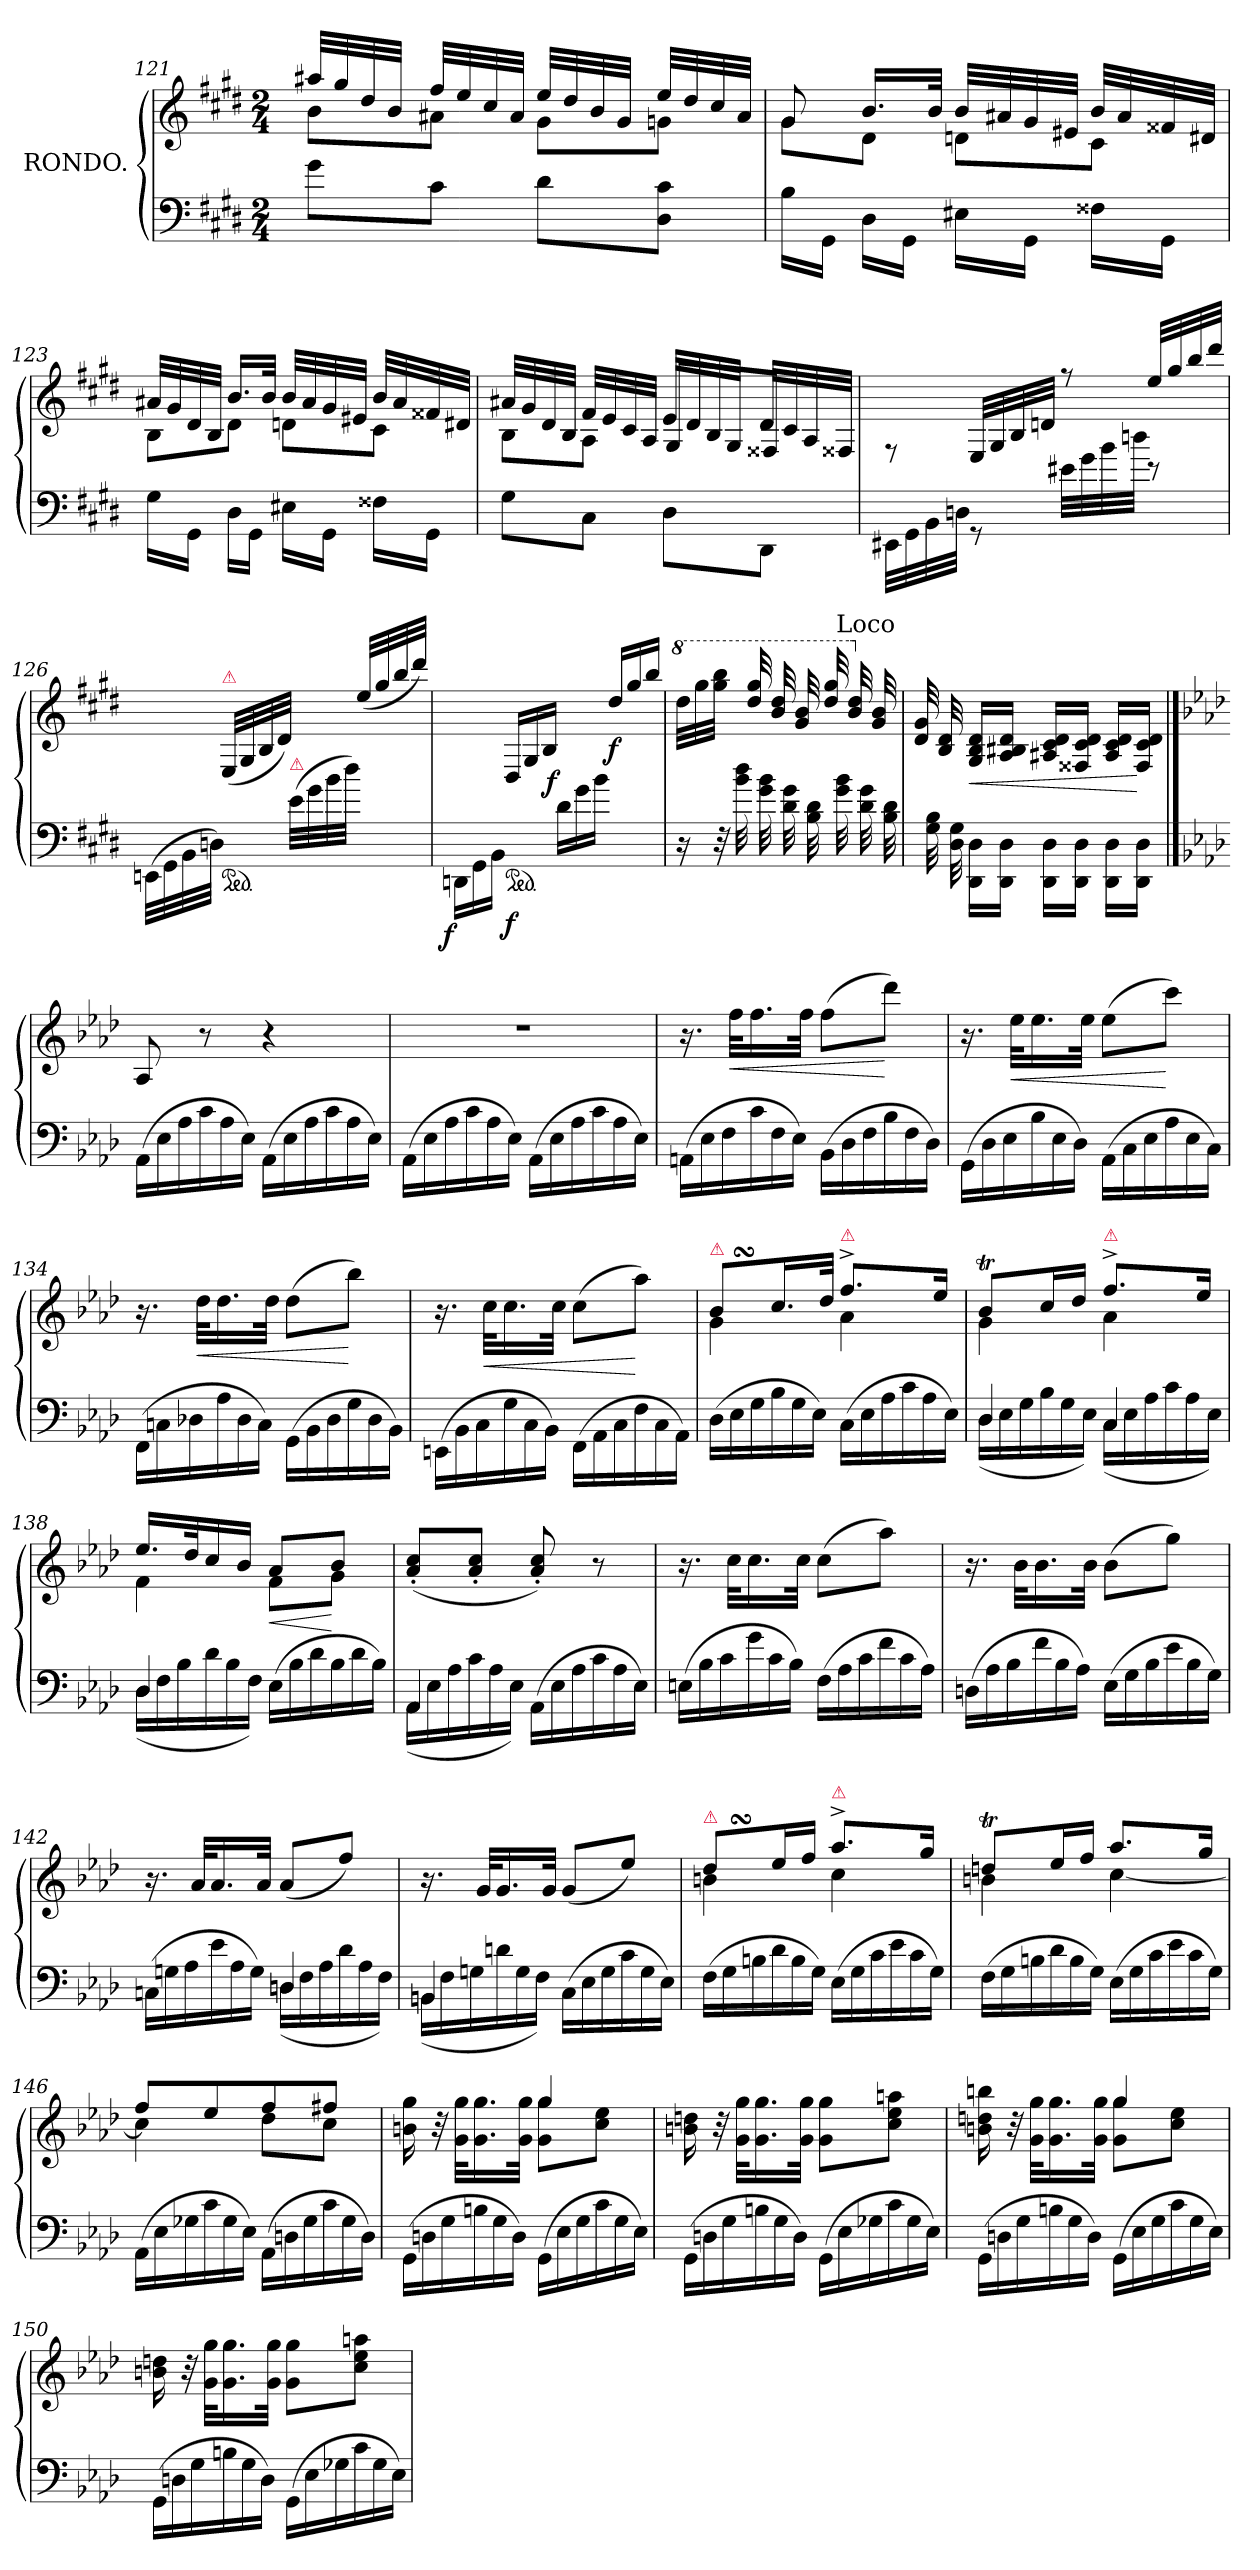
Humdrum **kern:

**kern	**kern	**dynam
*part1	*part1	*part1
*staff2	*staff1	*staff1/2
*I"RONDO.	*	*
*clefF4	*clefG2	*
*k[f#c#g#d#]	*k[f#c#g#d#]	*
*M2/4	*M2/4	*
=121	=121	=121
*	*^	*
8g#\L	32aa#XLLL	8bL	.
.	32gg#	.	.
.	32dd#	.	.
.	32bJJJ	.	.
8c#J	32ff#LLL	8a#XJ	.
.	32ee	.	.
.	32cc#	.	.
.	32a#JJJ	.	.
8d#\L	32eeLLL	8g#L	.
.	32dd#	.	.
.	32b	.	.
.	32g#JJJ	.	.
8D# 8c#J	32eeLLL	8gnJ	.
.	32dd#	.	.
.	32cc#	.	.
.	32a#JJJ	.	.
=122	=122	=122	=122
16B\LL	8g#/	8g#L	.
16GG#JJ	.	.	.
16D#\LL	16.b/LL	8d#J	.
16GG#JJ	.	.	.
.	32bJJk	.	.
16E#X\LL	32bLLL	8dnL	.
.	32a#X	.	.
16GG#JJ	32g#	.	.
.	32e#XJJJ	.	.
16F##X\LL	32bLLL	8c#J	.
.	32a#	.	.
16GG#JJ	32f##X	.	.
.	32d#XJJJ	.	.
=123	=123	=123	=123
16G#\LL	32a#XLLL	8BL	.
.	32g#	.	.
16GG#JJ	32d#	.	.
.	32BJJJ	.	.
16D#\LL	16.bLL	8d#J	.
16GG#JJ	.	.	.
.	32bJJk	.	.
16E#X\LL	32bLLL	8dnL	.
.	32a#	.	.
16GG#JJ	32g#	.	.
.	32e#XJJJ	.	.
16F##X\LL	32bLLL	8c#J	.
.	32a#	.	.
16GG#JJ	32f##X	.	.
.	32d#XJJJ	.	.
=124	=124	=124	=124
8G#\L	32a#XLLL	8B\L	.
.	32g#	.	.
.	32d#	.	.
.	32BJJJ	.	.
8C#J	32f#LLL	8AJ	.
.	32e	.	.
.	32c#	.	.
.	32AJJJ	.	.
8D#\L	32eLLL	8G#/L	.
.	32d#	.	.
.	32B	.	.
.	32G#JJJ	.	.
8DD#J	32d#LLL	8F##XJ	.
.	32c#	.	.
.	32A	.	.
.	32F##XJJJ	.	.
*	*v	*v	*
=125	=125	=125
32EE#X\LLL	8rF	.
32GG#	.	.
32BB	.	.
32DnJJJ	.	.
8rGG	32E/LLL	.
.	32G#/	.
.	32B/	.
.	32dn/JJJ	.
32e#X\LLL	8rff	.
32g#\	.	.
32b\	.	.
32ddn\JJJ	.	.
8re	32ee/LLL	.
.	32gg#	.
.	32bb	.
.	32ddd#JJJ	.
=126	=126	=126
(>32EEn\LLL	8ryy	.
32GG#	.	.
32BB	.	.
32DnJJJ)	.	.
!	!LO:TX:a:color=crimson:t=⚠	!
*ped	*	*
8ryy	(<32E/LLL	.
.	32G#/	.
.	32B/	.
.	32d#/JJJ)	.
!LO:TX:a:color=crimson:t=⚠	!	!
(>32e\LLL	8ryy	.
32g#\	.	.
32b\	.	.
32dd#\JJJ)	.	.
8ryy	(<32ee/LLL	.
.	32gg#	.
.	32bb	.
.	32ddd#JJJ)	.
=127	=127	=127
*Xtuplet	*	*
!	!	!LO:DY:b=2:rj
24DDn\LL	8ryy	f
24GG#	.	.
24BBJJ	.	.
*	*Xtuplet	*
!	!	!LO:DY:b=2
*ped	*	*
8ryy	24D#/LL	f
.	24G#/	.
.	24B/JJ	.
!	!	!LO:DY:b:rj
24d#\LL	8ryy	f
24g#\	.	.
24b\JJ	.	.
!	!	!LO:DY:b
8ryy	24dd#/LL	f
.	24gg#	.
.	24bbJJ	.
=128	=128	=128
*	*8va	*
16r	32ddd#\LLL	.
.	32ggg#\	.
32r	32ggg#\ 32bbb\JJJ	.
32b\ 32dd#\	32ryy	.
32ryy	32ddd#/ 32ggg#/	.
32g#\ 32b\	32ryy	.
32ryy	32bb/ 32ddd#/	.
32d#\ 32g#\	32ryy	.
32ryy	32gg#/ 32bb/	.
32B\ 32d#\	32ryy	.
32ryy	32ddd#/ 32ggg#/	.
*	*X8va	*
!	!LO:TX:a:t=Loco	!
32g#\ 32b\	32ryy	.
32ryy	32b/ 32dd#/	.
32d#\ 32g#\	32ryy	.
32ryy	32g#/ 32b/	.
32B\ 32d#\	32ryy	.
=129	=129	=129
32ryy	32d#/ 32g#/	.
32G#\ 32B\	32ryy	.
32ryy	32B/ 32d#/	.
32D#\ 32G#\	32ryy	.
!	!	!LO:HP:b
16DD#\ 16D#\LL	16G#/ 16B/ 16d#/LL	<
16DD#\ 16D#\JJ	16A/ 16B#X/ 16d#/JJ	.
16DD#\ 16D#\LL	16A#X/ 16c#/ 16d#/LL	.
16DD#\ 16D#\JJ	16F##X/ 16c#/ 16d#/JJ	.
16DD# 16D#LL	16A#/ 16c#/ 16d#/LL	.
16DD#\ 16D#\JJ	16F##/ 16c#/ 16d#/JJ	[
==130	==130	==130
*k[b-e-a-d-]	*k[b-e-a-d-]	*
*	*MM108	*
(>24AA-LL	8A-	.
24E-	.	.
24A-	.	.
24c	8r	.
24A-	.	.
24E-JJ)	.	.
(>24AA-LL	4r	.
24E-	.	.
24A-	.	.
24c	.	.
24A-	.	.
24E-JJ)	.	.
=131	=131	=131
(>24AA-LL	2rdd	.
24E-	.	.
24A-	.	.
24c	.	.
24A-	.	.
24E-JJ)	.	.
(>24AA-LL	.	.
24E-	.	.
24A-	.	.
24c	.	.
24A-	.	.
24E-JJ)	.	.
=132	=132	=132
(>24AAn\LL	16.r	.
24E-	.	.
24F	.	.
!	!	!LO:HP:b
.	32ffKLL	<
24c	16.ff	.
24F	.	.
24E-JJ)	.	.
.	32ffJJk	.
(>24BB-\LL	(8ffL	.
24D-	.	.
24F	.	.
24B-	8ddd-J)	[
24F	.	.
24D-JJ)	.	.
=133	=133	=133
(>24GGLL	16.r	.
24D-	.	.
24E-	.	.
!	!	!LO:HP:b
.	32ee-KLL	<
24B-	16.ee-	.
24E-	.	.
24D-JJ)	.	.
.	32ee-JJk	.
(>24AA-\LL	(>8ee-L	.
24C	.	.
24E-	.	.
24A-	8cccJ)	[
24E-	.	.
24CJJ)	.	.
=134	=134	=134
(>24FF\LL	16.r	.
24Cn	.	.
24D-X	.	.
!	!	!LO:HP:b
.	32dd-KLL	<
24A-	16.dd-	.
24D-	.	.
24CJJ)	.	.
.	32dd-JJk	.
(>24GG\LL	(>8dd-L	.
24BB-	.	.
24D-	.	.
24G	8bb-J)	[
24D-	.	.
24BB-JJ)	.	.
=135	=135	=135
(>24EEn\LL	16.r	.
24BB-	.	.
24C	.	.
!	!	!LO:HP:b
.	32ccKLL	<
24G	16.cc	.
24C	.	.
24BB-JJ)	.	.
.	32ccJJk	.
(>24FF\LL	(>8ccL	.
24AA-	.	.
24C	.	.
24F	8aa-J)	[
24C	.	.
24AA-JJ)	.	.
=136	=136	=136
*	*^	*
!	!LO:TX:a:color=crimson:t=⚠	!	!
(>24D-\LL	8b-SSSL	4g\	.
24E-	.	.	.
24G	.	.	.
24B-	16.ccL	.	.
24G	.	.	.
24E-JJ)	.	.	.
.	32dd-JJk	.	.
!	!LO:TX:a:color=crimson:t=⚠	!	!
(>24C\LL	8.ff^>L	4a-	.
24E-	.	.	.
24A-	.	.	.
24c	.	.	.
24A-	.	.	.
.	16ee-Jk	.	.
24E-JJ)	.	.	.
=137	=137	=137	=137
*^	*	*	*
4D-/	(>24D-\LL	8b-TL	4g	.
.	24E-	.	.	.
.	24G	.	.	.
.	24B-	16ccL	.	.
.	24G	.	.	.
.	.	16dd-JJ	.	.
.	24E-JJ)	.	.	.
!	!	!LO:TX:a:color=crimson:t=⚠	!	!
4C/	(>24C\LL	8.ff^>L	4a-	.
.	24E-	.	.	.
.	24A-	.	.	.
.	24c	.	.	.
.	24A-	.	.	.
.	.	16ee-Jk	.	.
.	24E-JJ)	.	.	.
=138	=138	=138	=138	=138
4D-/	(>24D-\LL	16.ee-LL	4f	.
.	24F	.	.	.
.	24B-	.	.	.
.	.	32dd-K	.	.
.	24d-	16cc	.	.
.	24B-	.	.	.
.	.	16b-JJ	.	.
.	24FJJ)	.	.	.
!	!	!	!	!LO:HP:b
4ryy	(>24E-\LL	8a-L	8fL	<
.	24B-	.	.	.
.	24d-	.	.	.
.	24B-	8b-J	8gJ	[
.	24d-	.	.	.
.	24B-JJ)	.	.	.
*	*	*v	*v	*
=139	=139	=139	=139
4AA-	(>24AA-LL	(<8a-'</ 8cc'</L	.
.	24E-	.	.
.	24A-	.	.
.	24c	8a-'< 8cc'<J	.
.	24A-	.	.
.	24E-JJ)	.	.
4ryy	(>24AA-LL	8a-'</ 8cc'</)	.
.	24E-	.	.
.	24A-	.	.
.	24c	8r	.
.	24A-	.	.
.	24E-JJ)	.	.
*v	*v	*	*
=140	=140	=140
(>24EnLL	16.r	.
24B-	.	.
24c	.	.
.	32ccKLL	.
24g	16.cc	.
24c	.	.
24B-JJ)	.	.
.	32ccJJk	.
(>24FLL	(>8ccL	.
24A-	.	.
24c	.	.
24f	8aa-J)	.
24c	.	.
24A-JJ)	.	.
=141	=141	=141
(>24DnLL	16.r	.
24A-	.	.
24B-	.	.
.	32b-KLL	.
24f	16.b-	.
24B-	.	.
24A-JJ)	.	.
.	32b-JJk	.
(>24E-LL	(>8b-L	.
24G	.	.
24B-	.	.
24e-	8ggJ)	.
24B-	.	.
24GJJ)	.	.
=142	=142	=142
*^	*	*
4ryy	(>24CnLL	16.r	.
.	24Gn	.	.
.	24A-	.	.
.	.	32a-KLL	.
.	24e-	16.a-	.
.	24A-	.	.
.	24GJJ)	.	.
.	.	32a-JJk	.
4Dn	(>24DnLL	(<8a-/L	.
.	24F	.	.
.	24A-	.	.
.	24d-	8ffJ)	.
.	24A-	.	.
.	24FJJ)	.	.
=143	=143	=143	=143
4BBn	(>24BBnLL	16.r	.
.	24F	.	.
.	24Gn	.	.
.	.	32gKLL	.
.	24dn	16.g	.
.	24G	.	.
.	24FJJ)	.	.
.	.	32gJJk	.
4ryy	(>24CLL	(<8g/L	.
.	24E-	.	.
.	24G	.	.
.	24c	8ee-J)	.
.	24G	.	.
.	24E-JJ)	.	.
=144	=144	=144	=144
*	*	*^	*
!	!	!LO:TX:a:color=crimson:t=⚠	!	!
*v	*v	*	*	*
(>24F\LL	8dd-SSsL	4bn	.
24G	.	.	.
24Bn	.	.	.
24d-	16ee-L	.	.
24B	.	.	.
.	16ffJJ	.	.
24GJJ)	.	.	.
!	!LO:TX:a:color=crimson:t=⚠	!	!
(>24E-\LL	8.aa-^L	4cc	.
24G	.	.	.
24c	.	.	.
24e-	.	.	.
24c	.	.	.
.	16ggJk	.	.
24GJJ)	.	.	.
=145	=145	=145	=145
(>24F\LL	8ddntL	4bn	.
24G	.	.	.
24Bn	.	.	.
24d-	16ee-L	.	.
24B	.	.	.
.	16ffJJ	.	.
24GJJ)	.	.	.
(>24E-\LL	8.aa-L	[4cc	.
24G	.	.	.
24c	.	.	.
24e-	.	.	.
24c	.	.	.
.	16ggJk	.	.
24GJJ)	.	.	.
=146	=146	=146	=146
(>24AA-\LL	8ffL	4cc]	.
24E-	.	.	.
24G-X	.	.	.
24c	8ee-	.	.
24G-	.	.	.
24E-JJ)	.	.	.
(>24AA-\LL	8ff	8dd-L	.
24Dn	.	.	.
24G-	.	.	.
24c	8ff#XJ	8ccJ	.
24G-	.	.	.
24DJJ)	.	.	.
=147	=147	=147	=147
(>24GGLL	16bn\ 16gg\	4ryy	.
24Dn	.	.	.
.	32r	.	.
24G	.	.	.
.	32g\ 32gg\KLL	.	.
24Bn	16.g 16.gg	.	.
24G	.	.	.
24DJJ)	.	.	.
.	32g 32ggJJk	.	.
(>24GGLL	4gg	8g 8ggL	.
24E-	.	.	.
24G	.	.	.
24c	.	8cc 8ee-J	.
24G	.	.	.
24E-JJ)	.	.	.
*	*v	*v	*
=148	=148	=148
(>24GGLL	16bn 16ddn	.
24Dn	.	.
.	32r	.
24G	.	.
.	32g\ 32gg\KLL	.
24Bn	16.g 16.gg	.
24G	.	.
24DJJ)	.	.
.	32g 32ggJJk	.
(>24GGLL	8g\ 8gg\L	.
24E-	.	.
24G-X	.	.
24c	8cc 8ee- 8aanJ	.
24G-	.	.
24E-JJ)	.	.
=149	=149	=149
*	*^	*
(>24GGLL	16bn\ 16ddn\ 16bbn\	4ryy	.
24Dn	.	.	.
.	32r	.	.
24G	.	.	.
.	32g 32ggKLL	.	.
24Bn	16.g\ 16.gg\	.	.
24G	.	.	.
24DJJ)	.	.	.
.	32g 32ggJJk	.	.
(>24GGLL	4gg	8g\ 8gg\L	.
24E-	.	.	.
24G	.	.	.
24c	.	8cc 8ee-J	.
24G	.	.	.
24E-JJ)	.	.	.
*	*v	*v	*
=150	=150	=150
(>24GGLL	16bn 16ddn	.
24Dn	.	.
.	32r	.
24G	.	.
.	32g 32ggKLL	.
24Bn	16.g 16.gg	.
24G	.	.
24DJJ)	.	.
.	32g 32ggJJk	.
(>24GGLL	8g\ 8gg\L	.
24E-	.	.
24G-X	.	.
24c	8cc 8ee- 8aanJ	.
24G-	.	.
24E-JJ)	.	.
=	=	=
*-	*-	*-
